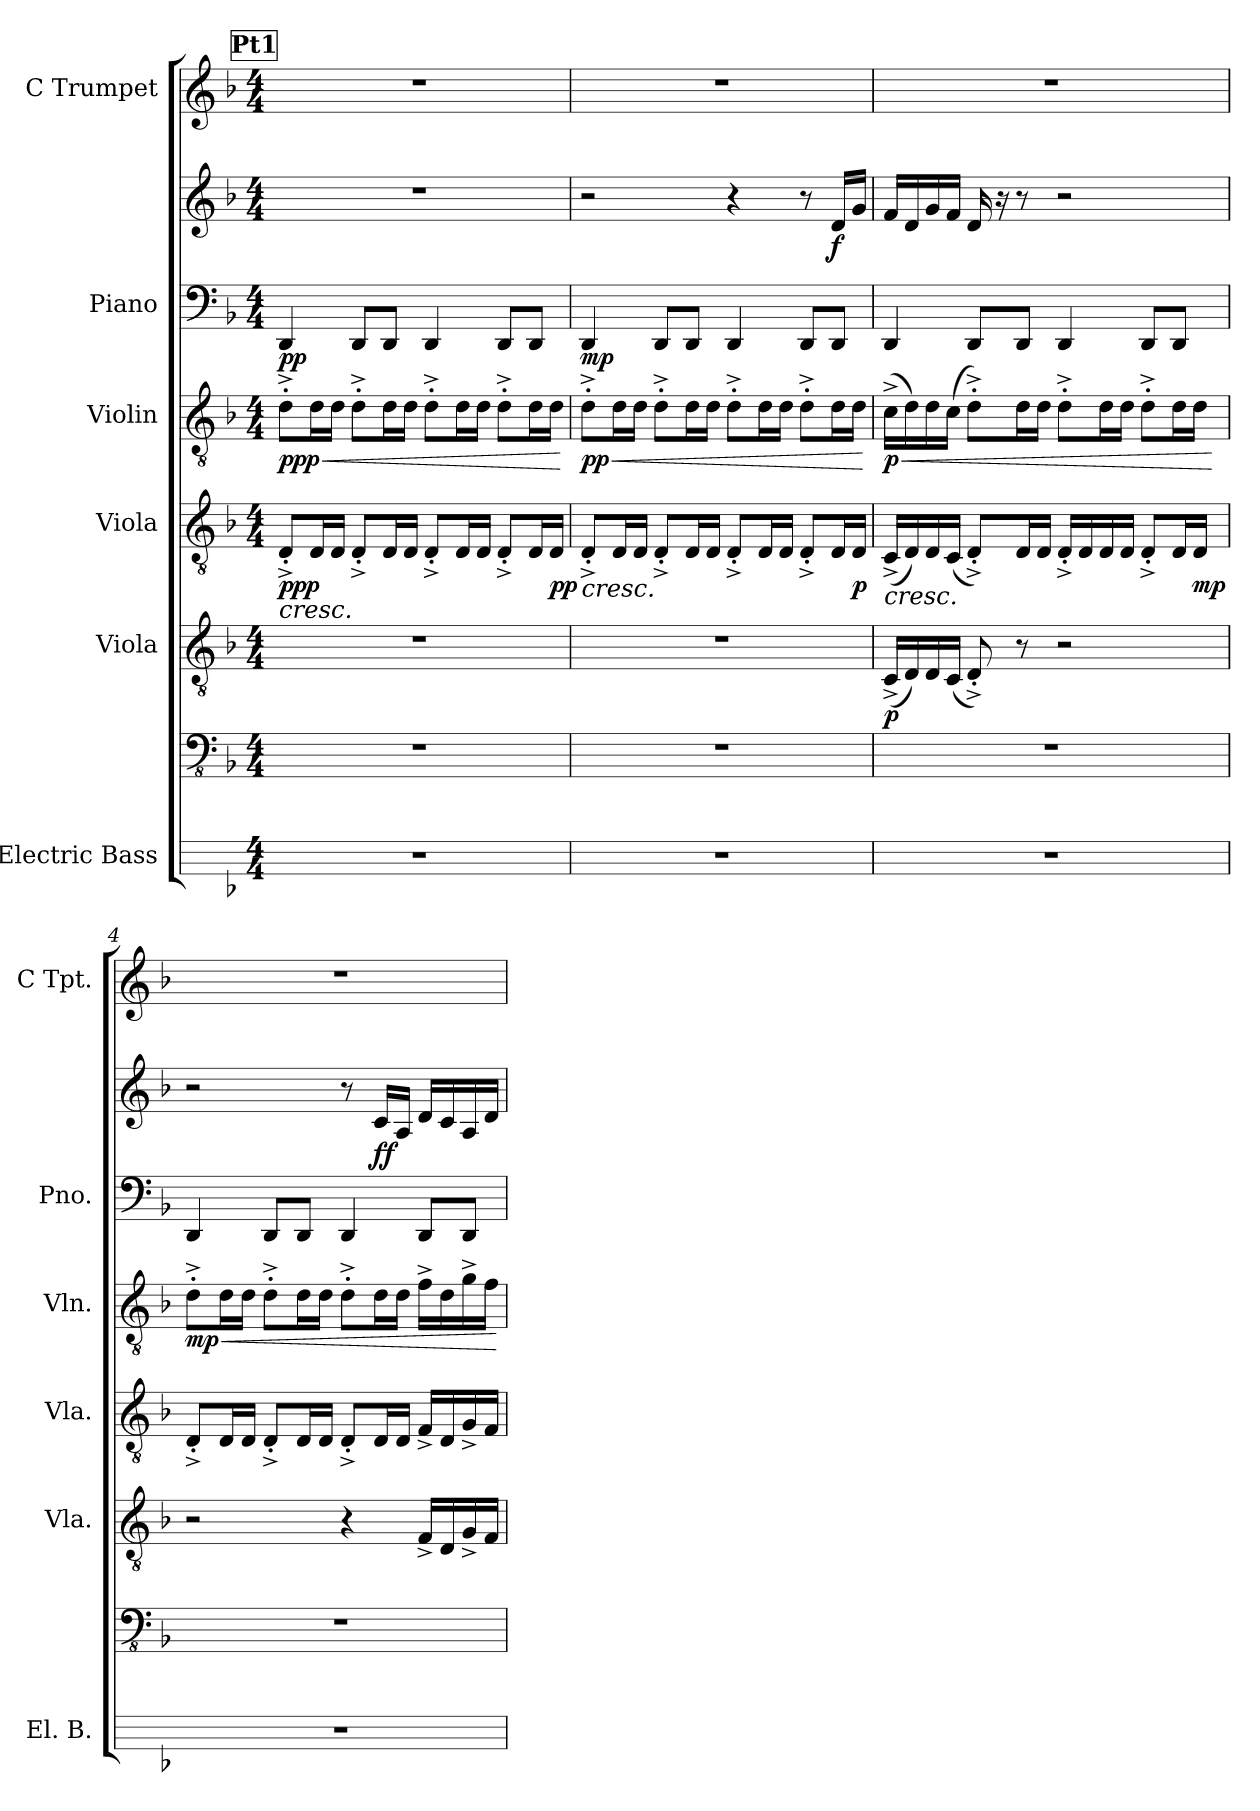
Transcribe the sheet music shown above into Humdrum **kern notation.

**kern	**kern	**kern	**dynam	**kern	**dynam	**kern	**dynam	**kern	**kern	**dynam	**kern
*part6	*part6	*part5	*part5	*part4	*part4	*part3	*part3	*part2	*part2	*part2	*part1
*staff8	*staff7	*staff6	*staff6	*staff5	*staff5	*staff4	*staff4	*staff3	*staff2	*staff2/3	*staff1
*I"Electric Bass	*	*I"Viola	*	*I"Viola	*	*I"Violin	*	*I"Piano	*	*	*I"C Trumpet
*I'El. B.	*	*I'Vla.	*	*I'Vla.	*	*I'Vln.	*	*I'Pno.	*	*	*I'C Tpt.
*stria4	*	*	*	*	*	*	*	*	*	*	*
*	*clefFv4	*clefGv2	*	*clefGv2	*	*clefGv2	*	*clefF4	*clefG2	*	*clefG2
*k[b-]	*k[b-]	*k[b-]	*	*k[b-]	*	*k[b-]	*	*k[b-]	*k[b-]	*	*k[b-]
*M4/4	*M4/4	*M4/4	*	*M4/4	*	*M4/4	*	*M4/4	*M4/4	*	*M4/4
*MM100	*MM100	*MM100	*	*MM100	*	*MM100	*	*MM100	*MM100	*	*MM100
!!LO:REH:place=s1:a:B:fs=14:t=Pt1
=1	=1	=1	=1	=1	=1	=1	=1	=1	=1	=1	=1
!	!	!	!	!	!LO:HP:b	!	!LO:HP:b	!	!	!	!
!	!	!	!	!	!LO:DY:n=1:b	!	!LO:DY:n=1:b	!	!	!LO:DY:b=2	!
1r	1r	1r	.	8D'^/L	< ppp	8d'^\L	< ppp	4DD/	1r	pp	1r
.	.	.	.	16D/L	.	16d\L	.	.	.	.	.
.	.	.	.	16D/JJ	.	16d\JJ	.	.	.	.	.
.	.	.	.	8D'^/L	.	8d'^\L	.	8DD/L	.	.	.
.	.	.	.	16D/L	.	16d\L	.	8DD/J	.	.	.
.	.	.	.	16D/JJ	.	16d\JJ	.	.	.	.	.
.	.	.	.	8D'^/L	.	8d'^\L	.	4DD/	.	.	.
.	.	.	.	16D/L	.	16d\L	.	.	.	.	.
.	.	.	.	16D/JJ	.	16d\JJ	.	.	.	.	.
.	.	.	.	8D'^/L	.	8d'^\L	.	8DD/L	.	.	.
.	.	.	.	16D/L	.	16d\L	.	8DD/J	.	.	.
!	!	!	!	!	!LO:DY:n=2:b	!	!	!	!	!	!
.	.	.	.	16D/JJ	pp	16d\JJ	.	.	.	.	.
.	.	.	.	.	[	.	[	.	.	.	.
=2	=2	=2	=2	=2	=2	=2	=2	=2	=2	=2	=2
!	!	!	!	!	!LO:HP:b	!	!LO:HP:b	!	!	!	!
!	!	!	!	!	!	!	!LO:DY:n=1:b	!	!	!LO:DY:b=2	!
1r	1r	1r	.	8D'^/L	<	8d'^\L	< pp	4DD/	2r	mp	1r
.	.	.	.	16D/L	.	16d\L	.	.	.	.	.
.	.	.	.	16D/JJ	.	16d\JJ	.	.	.	.	.
.	.	.	.	8D'^/L	.	8d'^\L	.	8DD/L	.	.	.
.	.	.	.	16D/L	.	16d\L	.	8DD/J	.	.	.
.	.	.	.	16D/JJ	.	16d\JJ	.	.	.	.	.
.	.	.	.	8D'^/L	.	8d'^\L	.	4DD/	4r	.	.
.	.	.	.	16D/L	.	16d\L	.	.	.	.	.
.	.	.	.	16D/JJ	.	16d\JJ	.	.	.	.	.
.	.	.	.	8D'^/L	.	8d'^\L	.	8DD/L	8r	.	.
!	!	!	!	!	!	!	!	!	!	!LO:DY:b	!
.	.	.	.	16D/L	.	16d\L	.	8DD/J	16d/LL	f	.
!	!	!	!	!	!LO:DY:b	!	!	!	!	!	!
.	.	.	.	16D/JJ	p	16d\JJ	.	.	16g/JJ	.	.
.	.	.	.	.	[	.	[	.	.	.	.
=3	=3	=3	=3	=3	=3	=3	=3	=3	=3	=3	=3
!	!	!	!LO:DY:b	!	!LO:HP:b	!	!LO:HP:b	!	!	!	!
!	!	!	!	!	!	!	!LO:DY:n=1:b	!	!	!	!
1r	1r	(16C^/LL	p	(16C^/LL	<	(16c^\LL	< p	4DD/	16f/LL	.	1r
.	.	16D/)	.	16D/)	.	16d\)	.	.	16d/	.	.
.	.	16D/	.	16D/	.	16d\	.	.	16g/	.	.
.	.	(16C/JJ	.	(16C/JJ	.	(16c\JJ	.	.	16f/JJ	.	.
.	.	8D'^/)	.	8D'^/L)	.	8d'^\L)	.	8DD/L	16d/	.	.
.	.	.	.	.	.	.	.	.	16r	.	.
.	.	8r	.	16D/L	.	16d\L	.	8DD/J	8r	.	.
.	.	.	.	16D/JJ	.	16d\JJ	.	.	.	.	.
.	.	2r	.	16D^'/LL	.	8d'^\L	.	4DD/	2r	.	.
.	.	.	.	16D/	.	.	.	.	.	.	.
.	.	.	.	16D/	.	16d\L	.	.	.	.	.
.	.	.	.	16D/JJ	.	16d\JJ	.	.	.	.	.
.	.	.	.	8D'^/L	.	8d'^\L	.	8DD/L	.	.	.
.	.	.	.	16D/L	.	16d\L	.	8DD/J	.	.	.
!	!	!	!	!	!LO:DY:b	!	!	!	!	!	!
.	.	.	.	16D/JJ	mp	16d\JJ	.	.	.	.	.
.	.	.	.	.	[	.	[	.	.	.	.
=4	=4	=4	=4	=4	=4	=4	=4	=4	=4	=4	=4
!	!	!	!	!	!	!	!LO:HP:b	!	!	!	!
!	!	!	!	!	!	!	!LO:DY:n=1:b	!	!	!	!
1r	1r	2r	.	8D'^/L	.	8d'^\L	< mp	4DD/	2r	.	1r
.	.	.	.	16D/L	.	16d\L	.	.	.	.	.
.	.	.	.	16D/JJ	.	16d\JJ	.	.	.	.	.
.	.	.	.	8D'^/L	.	8d'^\L	.	8DD/L	.	.	.
.	.	.	.	16D/L	.	16d\L	.	8DD/J	.	.	.
.	.	.	.	16D/JJ	.	16d\JJ	.	.	.	.	.
.	.	4r	.	8D'^/L	.	8d'^\L	.	4DD/	8r	.	.
!	!	!	!	!	!	!	!	!	!	!LO:DY:b	!
.	.	.	.	16D/L	.	16d\L	.	.	16c/LL	ff	.
.	.	.	.	16D/JJ	.	16d\JJ	.	.	16A/JJ	.	.
.	.	16F^/LL	.	16F^/LL	.	16f^\LL	.	8DD/L	16d/LL	.	.
.	.	16D/	.	16D/	.	16d\	.	.	16c/	.	.
.	.	16G^/	.	16G^/	.	16g^\	.	8DD/J	16A/	.	.
.	.	16F/JJ	.	16F/JJ	.	16f\JJ	.	.	16d/JJ	.	.
.	.	.	.	.	.	.	[	.	.	.	.
=	=	=	=	=	=	=	=	=	=	=	=
*-	*-	*-	*-	*-	*-	*-	*-	*-	*-	*-	*-
